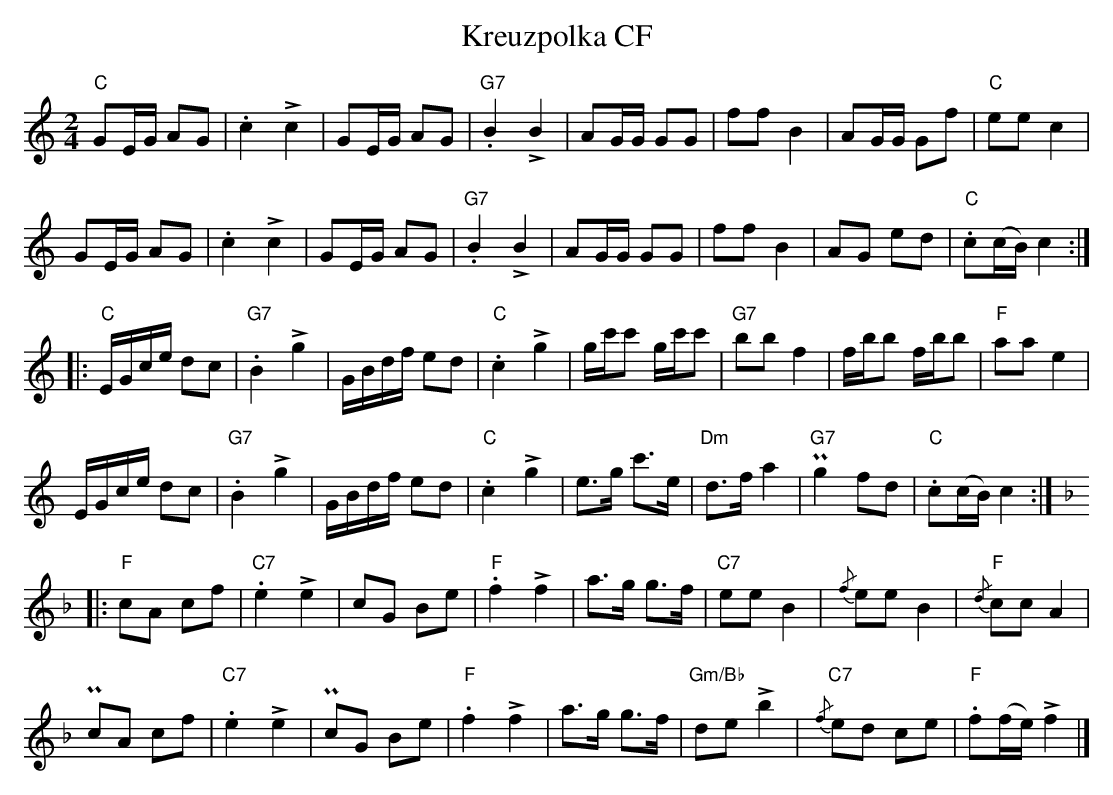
X:1
T: Kreuzpolka CF
M:2/4
L:1/8
K:C
"C"GE/G/ AG | .c2+>+c2 | GE/G/ AG | "G7".B2+>+B2 | AG/G/ GG | ff B2 | AG/G/ Gf | "C"eec2 |
GE/G/ AG | .c2+>+c2 | GE/G/ AG | "G7".B2+>+B2 | AG/G/ GG | ff B2 | AG ed | "C".c(c/B/) c2 ::
"C"E/G/c/e/ dc | "G7".B2+>+g2 | G/B/d/f/ ed | "C".c2+>+g2 | g/c'/c' g/c'/c' | "G7"bbf2 | f/b/b f/b/b | "F"aa e2 |
E/G/c/e/ dc | "G7".B2+>+g2 | G/B/d/f/ ed | "C".c2+>+g2 | e>g c'>e | "Dm"d>f a2 | "G7"Pg2 fd | "C".c(c/B/) c2 :: [K:F]
"F"cA cf | "C7".e2+>+e2 | cG Be | "F".f2+>+f2 | a>g g>f | "C7"ee B2 | {/f}ee B2 | "F"{/d}cc A2 |
PcA cf | "C7".e2+>+e2 | PcG Be | "F".f2+>+f2 | a>g g>f | "Gm/Bb"de +>+b2 | "C7"{/f}ed ce | "F".f(f/e/) +>+f2 |]
